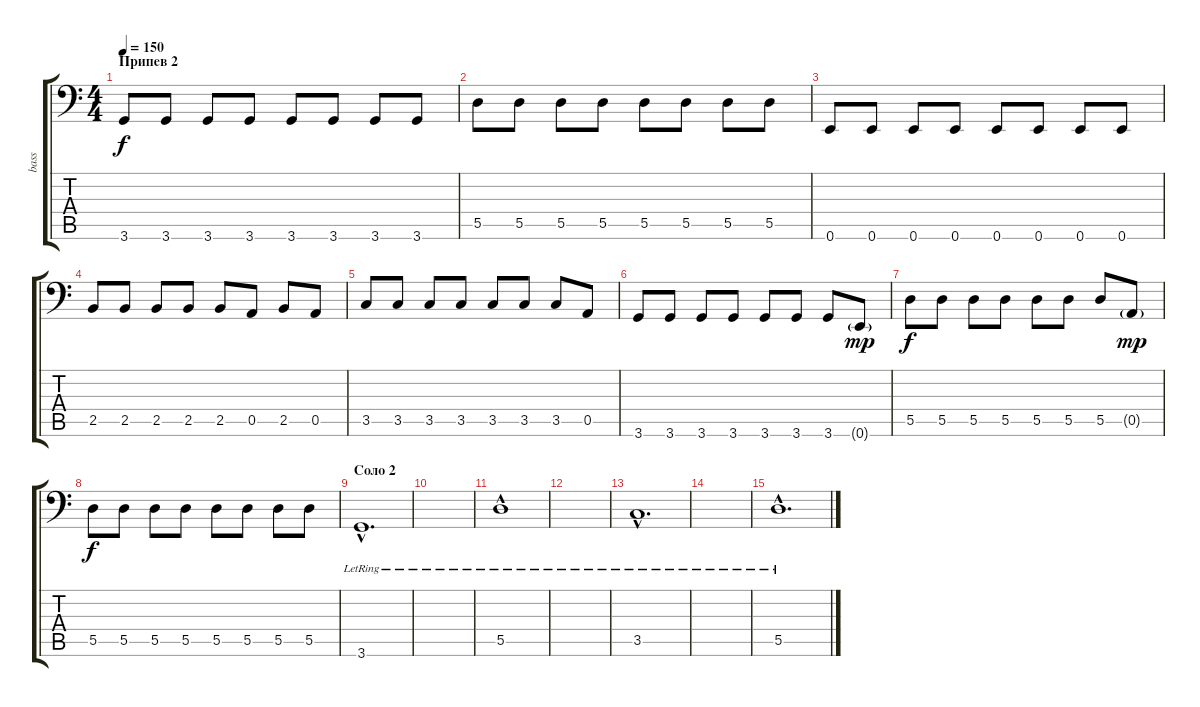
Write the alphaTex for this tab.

\track ("bass" "bass") {instrument electricbasspick}
\staff {score tabs}
\tuning (E3 B2 G2 D2 A1 E1) {hide}
\ts (4 4)
\section ("" "Припев 2")
\tempo 150
\clef f4
\ks c
3.6.8{dy f} 3.6.8 3.6.8 3.6.8 3.6.8 3.6.8 3.6.8 3.6.8 |
5.5.8 5.5.8 5.5.8 5.5.8 5.5.8 5.5.8 5.5.8 5.5.8 |
0.6.8 0.6.8 0.6.8 0.6.8 0.6.8 0.6.8 0.6.8 0.6.8 |
2.5.8 2.5.8 2.5.8 2.5.8 2.5.8 0.5.8 2.5.8 0.5.8 |
3.5.8 3.5.8 3.5.8 3.5.8 3.5.8 3.5.8 3.5.8 0.5.8 |
3.6.8 3.6.8 3.6.8 3.6.8 3.6.8 3.6.8 3.6.8 0.6{g}.8{dy mp} |
5.5.8{dy f} 5.5.8 5.5.8 5.5.8 5.5.8 5.5.8 5.5.8 0.5{g}.8{dy mp} |
5.5.8{dy f} 5.5.8 5.5.8 5.5.8 5.5.8 5.5.8 5.5.8 5.5.8 |
\section ("" "Соло 2")
3.6{hac lr}.1{d} |
|
5.5{hac lr}.1 |
|
3.5{hac lr}.1{d} |
|
5.5{hac lr}.1{d}
